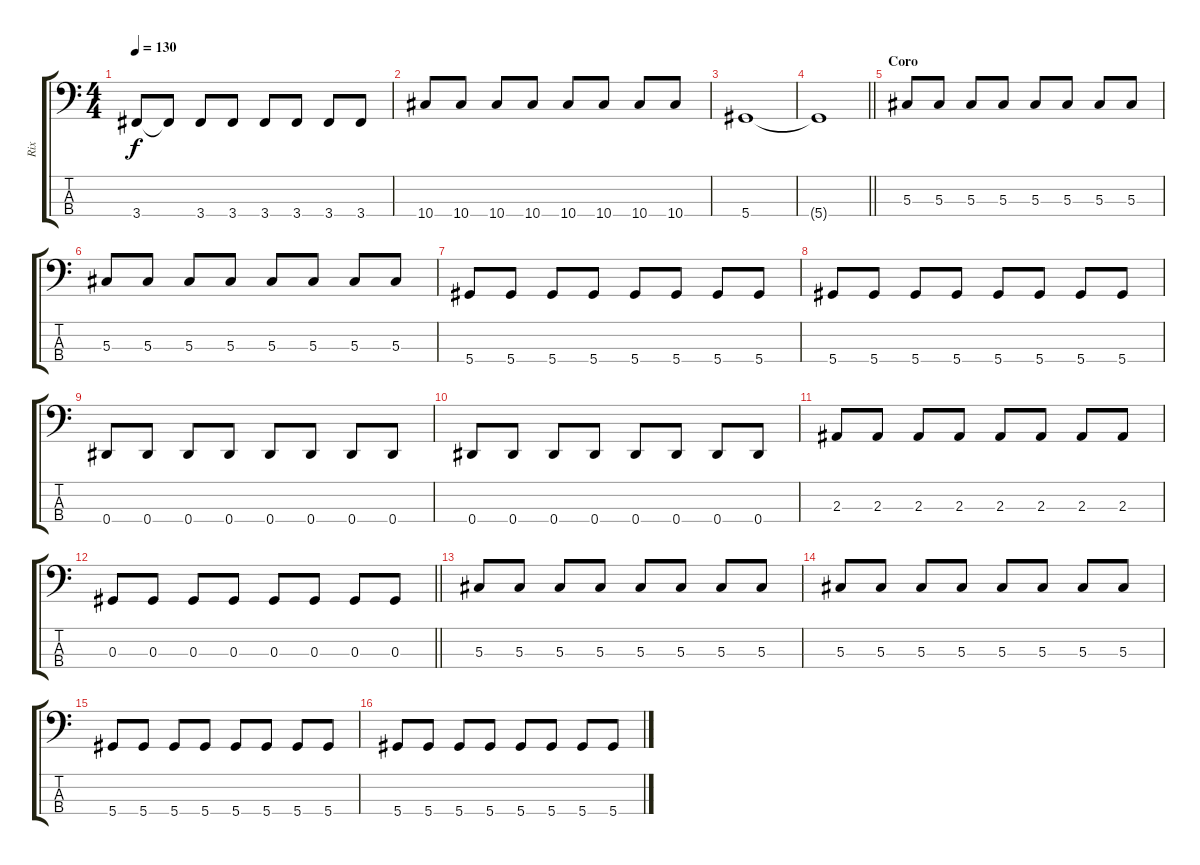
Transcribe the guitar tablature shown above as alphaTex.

\track ("Rix" "Rix") {instrument electricbasspick}
\staff {score tabs}
\tuning (Gb2 Db2 Ab1 Eb1) {hide}
\ts (4 4)
\tempo 130
\clef f4
\ks c
3.4.8{dy f} 3.4{t}.8 3.4.8 3.4.8 3.4.8 3.4.8 3.4.8 3.4.8 |
10.4.8 10.4.8 10.4.8 10.4.8 10.4.8 10.4.8 10.4.8 10.4.8 |
5.4.1 |
\barLineRight lightlight
5.4{t}.1 |
\section ("" "Coro")
5.3.8 5.3.8 5.3.8 5.3.8 5.3.8 5.3.8 5.3.8 5.3.8 |
5.3.8 5.3.8 5.3.8 5.3.8 5.3.8 5.3.8 5.3.8 5.3.8 |
5.4.8 5.4.8 5.4.8 5.4.8 5.4.8 5.4.8 5.4.8 5.4.8 |
5.4.8 5.4.8 5.4.8 5.4.8 5.4.8 5.4.8 5.4.8 5.4.8 |
0.4.8 0.4.8 0.4.8 0.4.8 0.4.8 0.4.8 0.4.8 0.4.8 |
0.4.8 0.4.8 0.4.8 0.4.8 0.4.8 0.4.8 0.4.8 0.4.8 |
2.3.8 2.3.8 2.3.8 2.3.8 2.3.8 2.3.8 2.3.8 2.3.8 |
\barLineRight lightlight
0.3.8 0.3.8 0.3.8 0.3.8 0.3.8 0.3.8 0.3.8 0.3.8 |
5.3.8 5.3.8 5.3.8 5.3.8 5.3.8 5.3.8 5.3.8 5.3.8 |
5.3.8 5.3.8 5.3.8 5.3.8 5.3.8 5.3.8 5.3.8 5.3.8 |
5.4.8 5.4.8 5.4.8 5.4.8 5.4.8 5.4.8 5.4.8 5.4.8 |
5.4.8 5.4.8 5.4.8 5.4.8 5.4.8 5.4.8 5.4.8 5.4.8
